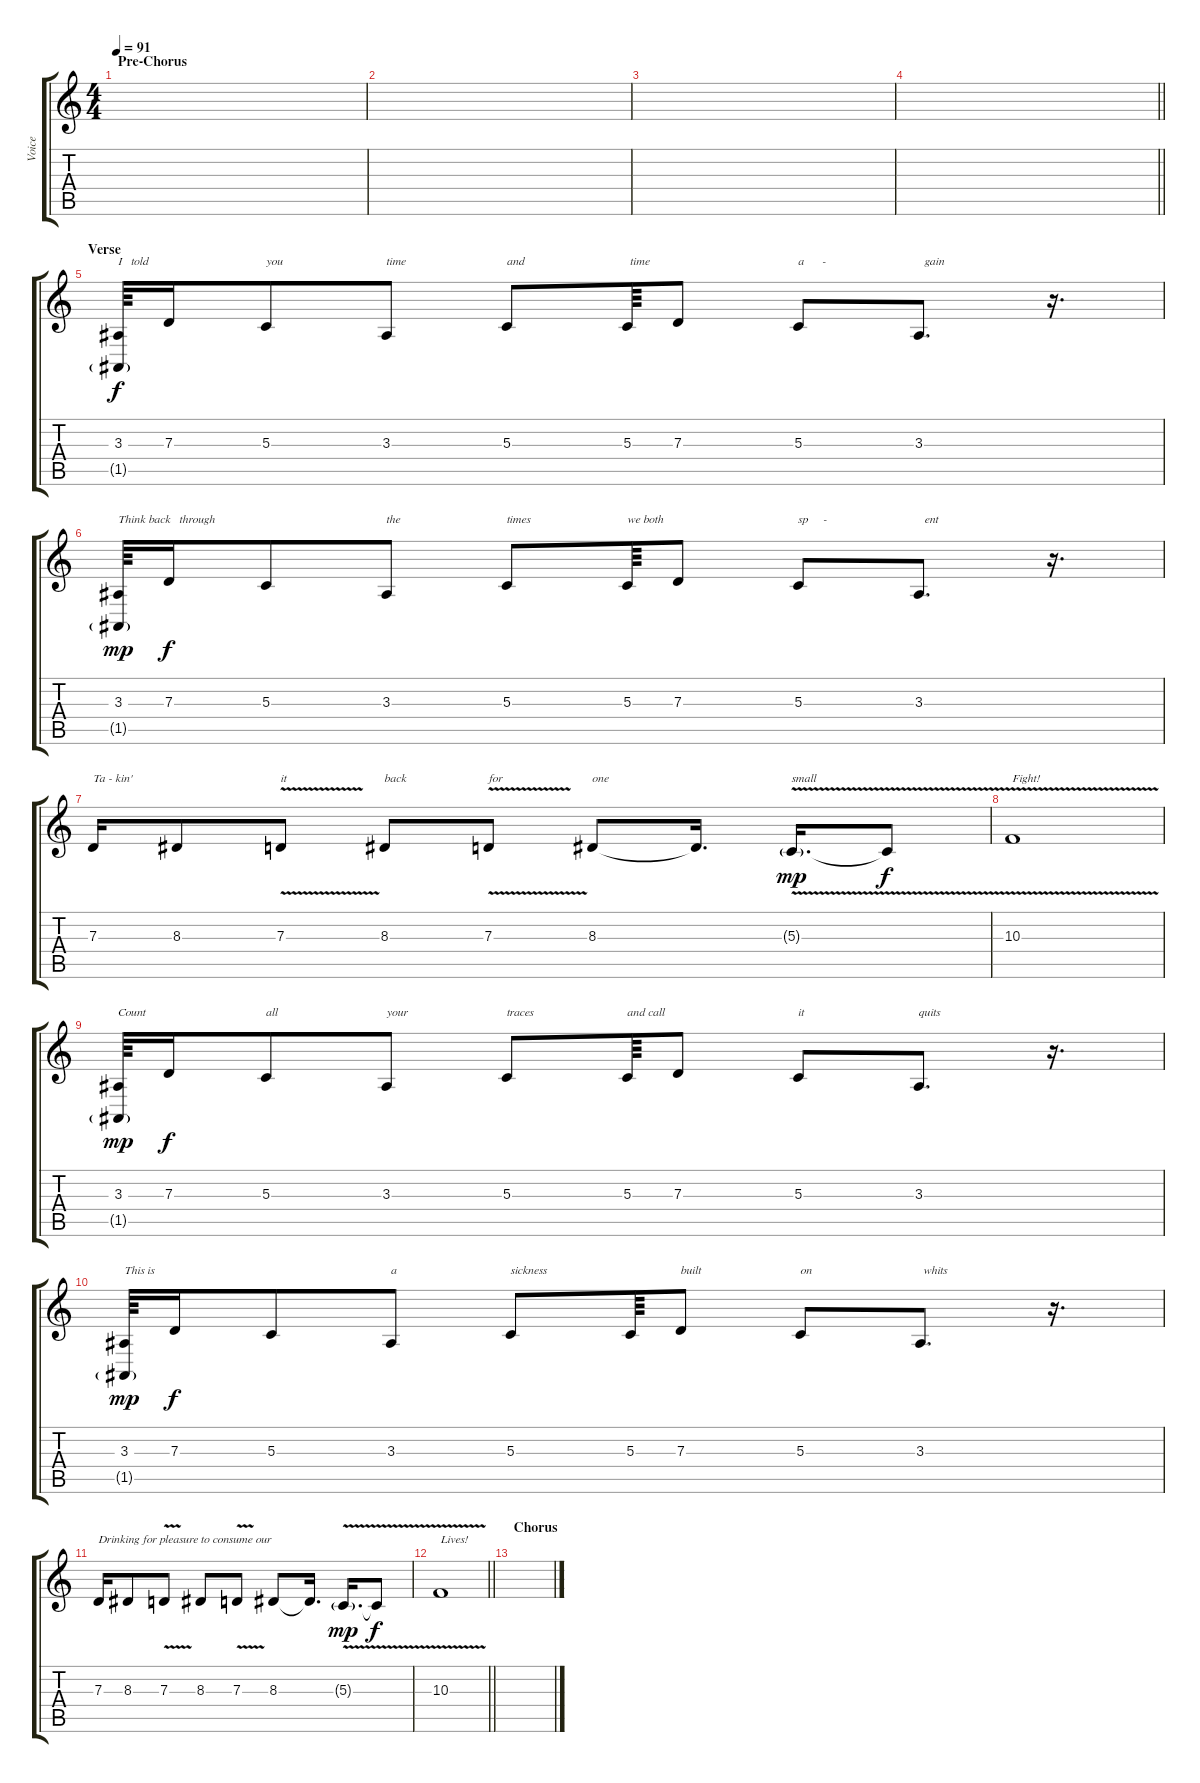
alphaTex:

\track ("Voice" "Voice") {instrument tenorsax}
\staff {score tabs}
\tuning (E4 B3 G3 D3 A2 E2) {hide}
\ts (4 4)
\section ("" "Pre-Chorus")
\tempo 91
\clef g2
\ks c
|
|
|
\barLineRight lightlight
|
\section ("" "Verse")
(3.3 1.5{g}).64{txt "I   told"} 7.3.16{dy f} 5.3.8{txt "you"} 3.3.8{txt "time"} 5.3.8{txt "and"} 5.3.64{txt " time"} 7.3.8 5.3.8{txt "a      -"} 3.3.8{d txt "  gain"} r.16{d} |
(3.3 1.5{g}).64{txt "Think back   through" dy mp} 7.3.16{dy f} 5.3.8 3.3.8{txt "the"} 5.3.8{txt "times"} 5.3.64{txt "we both"} 7.3.8 5.3.8{txt "sp     -"} 3.3.8{d txt "  ent"} r.16{d} |
7.3.16{txt "Ta - kin'"} 8.3.8 7.3{v}.8{txt "it"} 8.3.8{txt "back"} 7.3{v}.8{txt "for"} 8.3.8{txt "one"} 8.3{t}.16{d} 5.3{v g}.16{d txt "small" dy mp} 5.3{t}.8{dy f} |
10.3{v}.1{txt "Fight!"} |
(3.3 1.5{g}).64{txt "Count" dy mp} 7.3.16{dy f} 5.3.8{txt "all"} 3.3.8{txt "your"} 5.3.8{txt "traces"} 5.3.64{txt "and call"} 7.3.8 5.3.8{txt "it"} 3.3.8{d txt "quits"} r.16{d} |
(3.3 1.5{g}).64{txt "This is" dy mp} 7.3.16{dy f} 5.3.8 3.3.8{txt "a"} 5.3.8{txt "sickness"} 5.3.64 7.3.8{txt "built"} 5.3.8{txt "on"} 3.3.8{d txt " whits"} r.16{d} |
7.3.16{txt "Drinking for pleasure to consume our"} 8.3.8 7.3{v}.8 8.3.8 7.3{v}.8 8.3.8 8.3{t}.16{d} 5.3{v g}.16{d dy mp} 5.3{t}.8{dy f} |
\barLineRight lightlight
10.3{v}.1{txt "Lives!"} |
\section ("" "Chorus")
